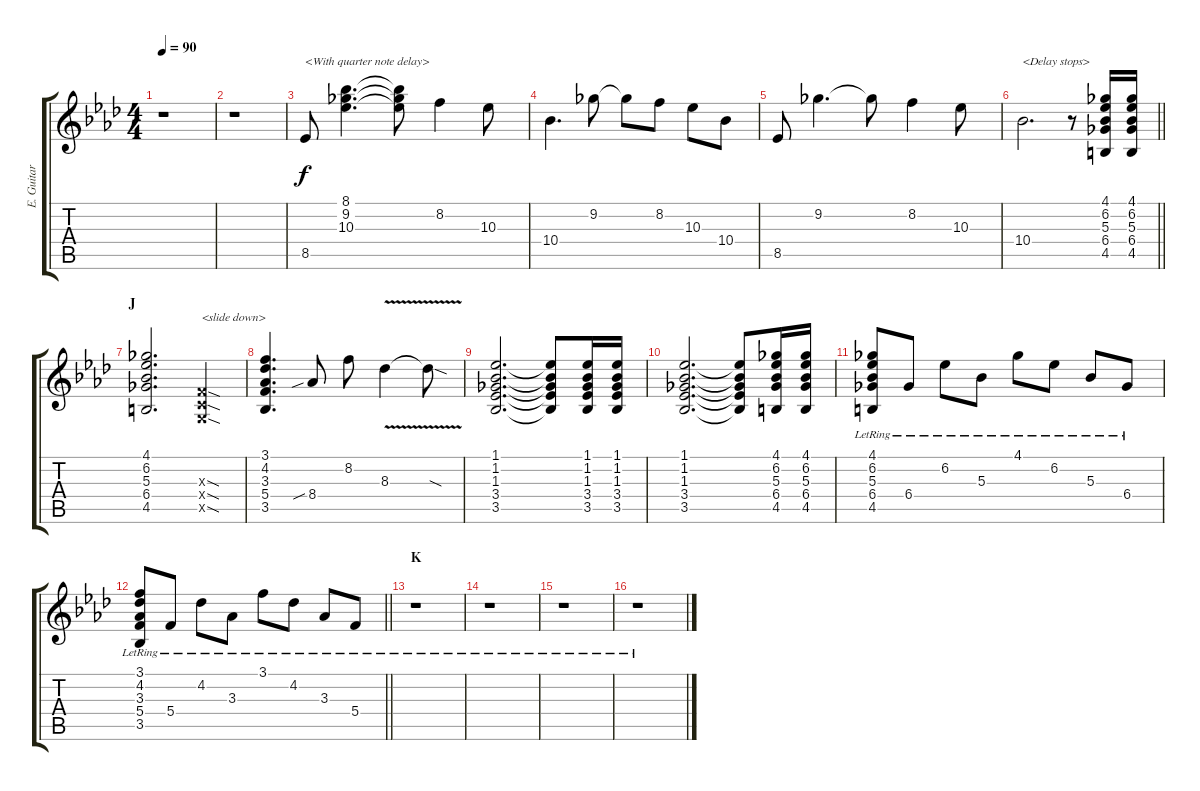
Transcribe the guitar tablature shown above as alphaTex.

\track ("E. Guitar II" "E. Guitar ") {instrument overdrivenguitar}
\staff {score tabs}
\tuning (D4 A3 F3 C3 G2 D2) {hide}
\ts (4 4)
\tempo 90
\clef g2
\ks ab
r.1{dy f} |
r.1 |
8.5.8{txt "<With quarter note delay>"} (8.1 9.2 10.3).4{d} (8.1{t} 9.2{t} 10.3{t}).8 8.2.4 10.3.8 |
10.4.4{d} 9.2.8 9.2{t}.8 8.2.8 10.3.8 10.4.8 |
8.5.8 9.2.4{d} 9.2{t}.8 8.2.4 10.3.8 |
\barLineRight lightlight
10.4.2{d txt "<Delay stops>"} r.8 (4.1 6.2 5.3 6.4 4.5).16 (4.1 6.2 5.3 6.4 4.5).16 |
\section ("" "J")
(4.1 6.2 5.3 6.4 4.5).2{d} (0.3{sod x} 0.4{sod x} 0.5{sod x}).4{txt "<slide down>"} |
(3.1 4.2 3.3 5.4 3.5).4{d} 8.4{sib}.8 8.2.8 8.3{v}.4 8.3{sod t}.8 |
(1.1 1.2 1.3 3.4 3.5).2{d} (1.1{t} 1.2{t} 1.3{t} 3.4{t} 3.5{t}).8 (1.1 1.2 1.3 3.4 3.5).16 (1.1 1.2 1.3 3.4 3.5).16 |
(1.1 1.2 1.3 3.4 3.5).2{d} (1.1{t} 1.2{t} 1.3{t} 3.4{t} 3.5{t}).8 (4.1 6.2 5.3 6.4 4.5).16 (4.1 6.2 5.3 6.4 4.5).16 |
(4.1{lr} 6.2{lr} 5.3{lr} 6.4{lr} 4.5{lr}).8 6.4{lr}.8 6.2{lr}.8 5.3{lr}.8 4.1{lr}.8 6.2{lr}.8 5.3{lr}.8 6.4{lr}.8 |
\barLineRight lightlight
(3.1{lr} 4.2{lr} 3.3{lr} 5.4{lr} 3.5{lr}).8 5.4{lr}.8 4.2{lr}.8 3.3{lr}.8 3.1{lr}.8 4.2{lr}.8 3.3{lr}.8 5.4{lr}.8 |
\section ("" "K")
r.1 |
r.1 |
r.1 |
r.1
